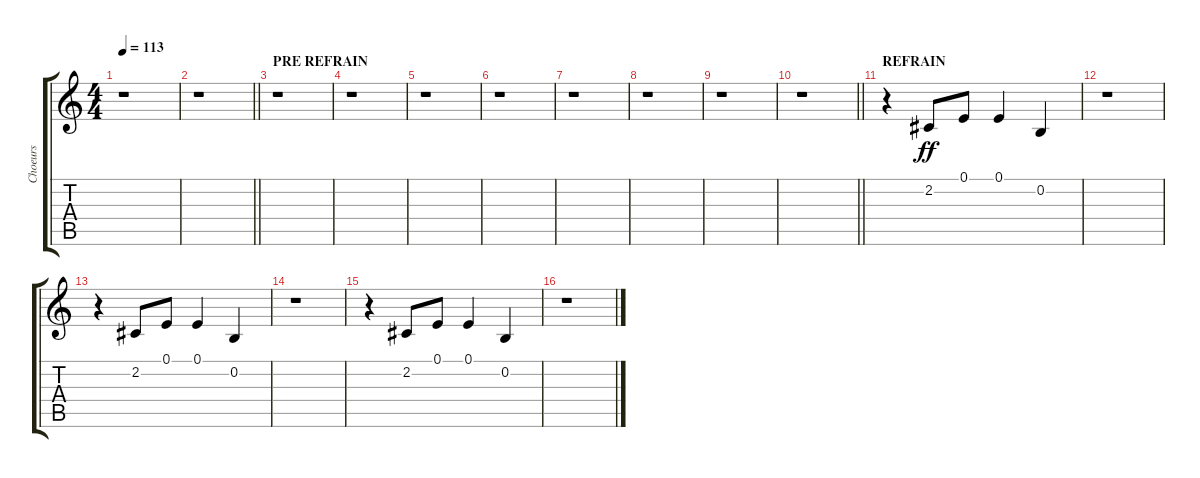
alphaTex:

\track ("Choeurs" "Choeurs") {instrument choiraahs}
\staff {score tabs}
\tuning (E4 B3 G3 D3 A2 E2) {hide}
\ts (4 4)
\tempo 113
\clef g2
\ks c
r.1{dy ff} |
\barLineRight lightlight
r.1 |
\section ("" "PRE REFRAIN")
r.1 |
r.1 |
r.1 |
r.1 |
r.1 |
r.1 |
r.1 |
\barLineRight lightlight
r.1 |
\section ("" "REFRAIN")
r.4 2.2.8 0.1.8 0.1.4 0.2.4 |
r.1 |
r.4 2.2.8 0.1.8 0.1.4 0.2.4 |
r.1 |
r.4 2.2.8 0.1.8 0.1.4 0.2.4 |
r.1
